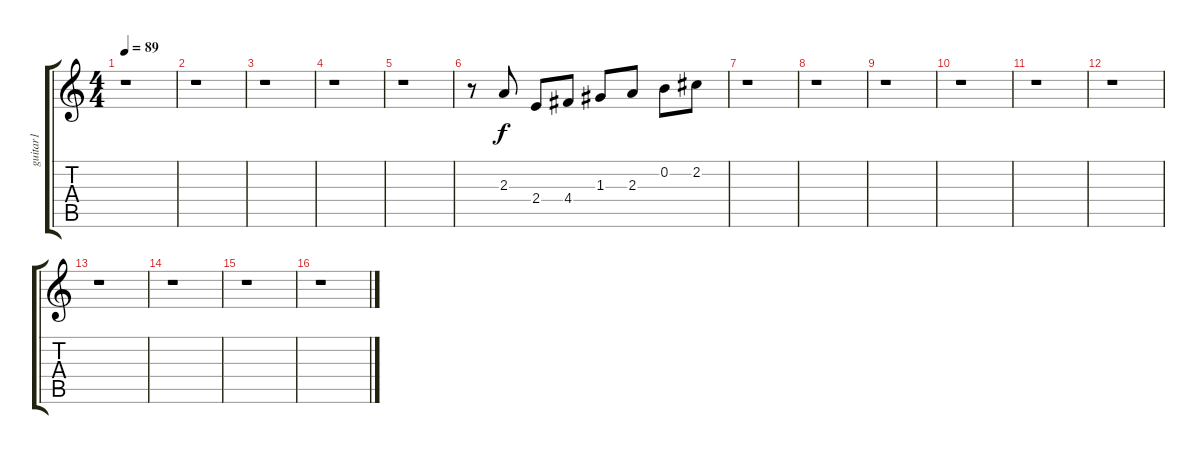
\track ("guitar1" "guitar1") {instrument distortionguitar}
\staff {score tabs}
\tuning (E4 B3 G3 D3 A2 E2) {hide}
\ts (4 4)
\tempo 89
\clef g2
\ks c
r.1{dy f} |
r.1 |
r.1 |
r.1 |
r.1 |
r.8 2.3.8{volume 12} 2.4.8 4.4.8 1.3.8 2.3.8 0.2.8 2.2.8 |
r.1 |
r.1 |
r.1 |
r.1 |
r.1 |
r.1 |
r.1 |
r.1 |
r.1 |
r.1
